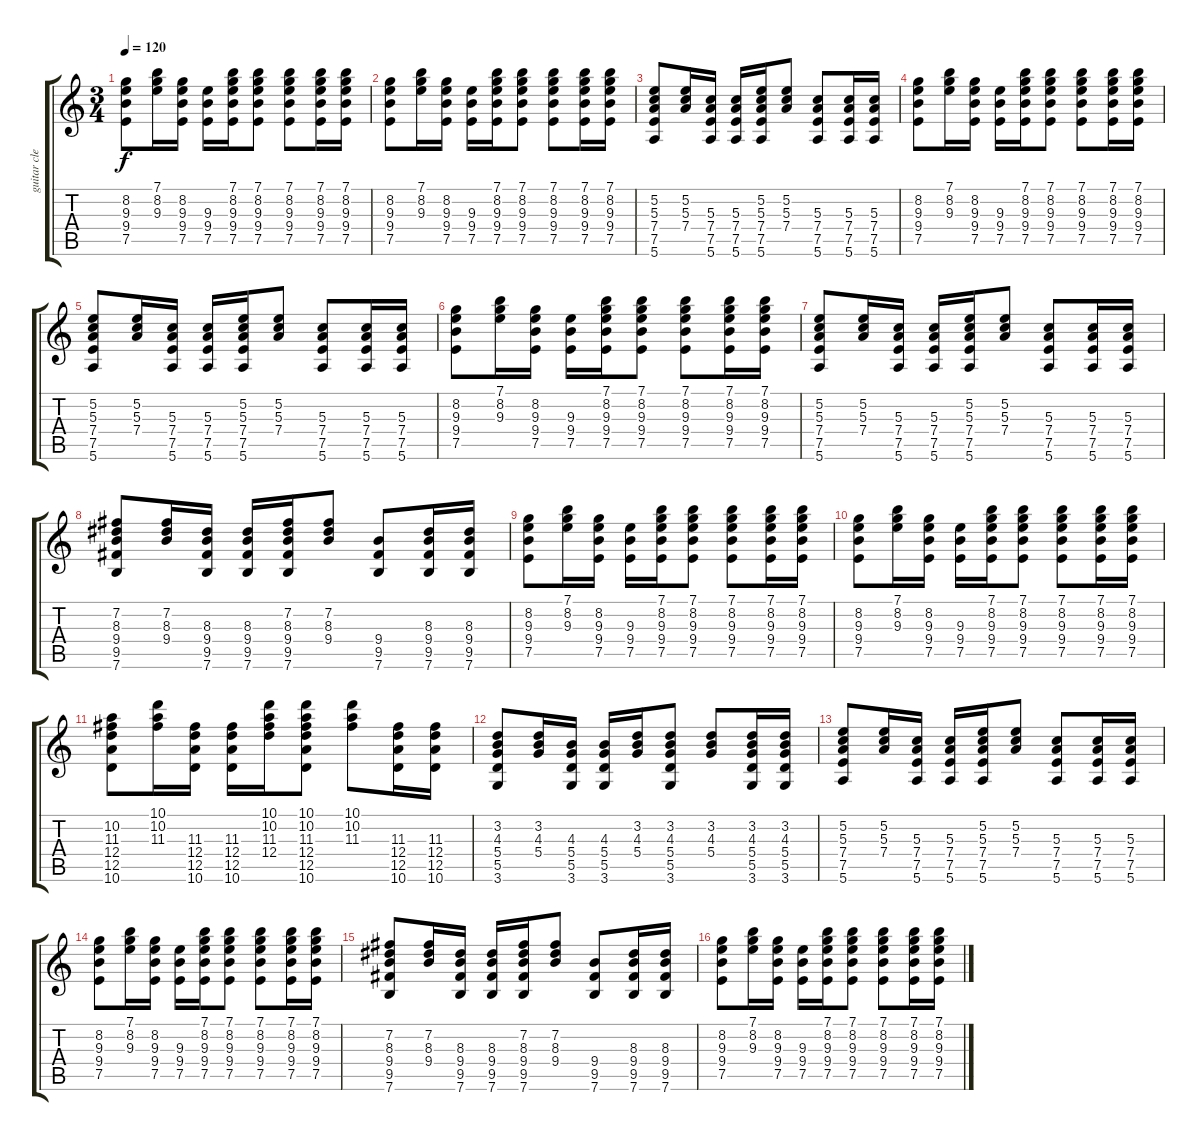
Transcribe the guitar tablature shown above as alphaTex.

\track ("guitar clean" "guitar cle") {instrument electricguitarclean}
\staff {score tabs}
\tuning (E4 B3 G3 D3 A2 E2) {hide}
\ts (3 4)
\tempo 120
\clef g2
\ks c
(8.2 9.3 9.4 7.5).8{dy f} (7.1 8.2 9.3).16 (8.2 9.3 9.4 7.5).16 (9.3 9.4 7.5).16 (7.1 8.2 9.3 9.4 7.5).16 (7.1 8.2 9.3 9.4 7.5).8 (7.1 8.2 9.3 9.4 7.5).8 (7.1 8.2 9.3 9.4 7.5).16 (7.1 8.2 9.3 9.4 7.5).16 |
(8.2 9.3 9.4 7.5).8 (7.1 8.2 9.3).16 (8.2 9.3 9.4 7.5).16 (9.3 9.4 7.5).16 (7.1 8.2 9.3 9.4 7.5).16 (7.1 8.2 9.3 9.4 7.5).8 (7.1 8.2 9.3 9.4 7.5).8 (7.1 8.2 9.3 9.4 7.5).16 (7.1 8.2 9.3 9.4 7.5).16 |
(5.2 5.3 7.4 7.5 5.6).8 (5.2 5.3 7.4).16 (5.3 7.4 7.5 5.6).16 (5.3 7.4 7.5 5.6).16 (5.2 5.3 7.4 7.5 5.6).16 (5.2 5.3 7.4).8 (5.3 7.4 7.5 5.6).8 (5.3 7.4 7.5 5.6).16 (5.3 7.4 7.5 5.6).16 |
(8.2 9.3 9.4 7.5).8 (7.1 8.2 9.3).16 (8.2 9.3 9.4 7.5).16 (9.3 9.4 7.5).16 (7.1 8.2 9.3 9.4 7.5).16 (7.1 8.2 9.3 9.4 7.5).8 (7.1 8.2 9.3 9.4 7.5).8 (7.1 8.2 9.3 9.4 7.5).16 (7.1 8.2 9.3 9.4 7.5).16 |
(5.2 5.3 7.4 7.5 5.6).8 (5.2 5.3 7.4).16 (5.3 7.4 7.5 5.6).16 (5.3 7.4 7.5 5.6).16 (5.2 5.3 7.4 7.5 5.6).16 (5.2 5.3 7.4).8 (5.3 7.4 7.5 5.6).8 (5.3 7.4 7.5 5.6).16 (5.3 7.4 7.5 5.6).16 |
(8.2 9.3 9.4 7.5).8 (7.1 8.2 9.3).16 (8.2 9.3 9.4 7.5).16 (9.3 9.4 7.5).16 (7.1 8.2 9.3 9.4 7.5).16 (7.1 8.2 9.3 9.4 7.5).8 (7.1 8.2 9.3 9.4 7.5).8 (7.1 8.2 9.3 9.4 7.5).16 (7.1 8.2 9.3 9.4 7.5).16 |
(5.2 5.3 7.4 7.5 5.6).8 (5.2 5.3 7.4).16 (5.3 7.4 7.5 5.6).16 (5.3 7.4 7.5 5.6).16 (5.2 5.3 7.4 7.5 5.6).16 (5.2 5.3 7.4).8 (5.3 7.4 7.5 5.6).8 (5.3 7.4 7.5 5.6).16 (5.3 7.4 7.5 5.6).16 |
(7.2 8.3 9.4 9.5 7.6).8 (7.2 8.3 9.4).16 (8.3 9.4 9.5 7.6).16 (8.3 9.4 9.5 7.6).16 (7.2 8.3 9.4 9.5 7.6).16 (7.2 8.3 9.4).8 (9.4 9.5 7.6).8 (8.3 9.4 9.5 7.6).16 (8.3 9.4 9.5 7.6).16 |
(8.2 9.3 9.4 7.5).8 (7.1 8.2 9.3).16 (8.2 9.3 9.4 7.5).16 (9.3 9.4 7.5).16 (7.1 8.2 9.3 9.4 7.5).16 (7.1 8.2 9.3 9.4 7.5).8 (7.1 8.2 9.3 9.4 7.5).8 (7.1 8.2 9.3 9.4 7.5).16 (7.1 8.2 9.3 9.4 7.5).16 |
(8.2 9.3 9.4 7.5).8 (7.1 8.2 9.3).16 (8.2 9.3 9.4 7.5).16 (9.3 9.4 7.5).16 (7.1 8.2 9.3 9.4 7.5).16 (7.1 8.2 9.3 9.4 7.5).8 (7.1 8.2 9.3 9.4 7.5).8 (7.1 8.2 9.3 9.4 7.5).16 (7.1 8.2 9.3 9.4 7.5).16 |
(10.2 11.3 12.4 12.5 10.6).8 (10.1 10.2 11.3).16 (11.3 12.4 12.5 10.6).16 (11.3 12.4 12.5 10.6).16 (10.1 10.2 11.3 12.4).16 (10.1 10.2 11.3 12.4 12.5 10.6).8 (10.1 10.2 11.3).8 (11.3 12.4 12.5 10.6).16 (11.3 12.4 12.5 10.6).16 |
(3.2 4.3 5.4 5.5 3.6).8 (3.2 4.3 5.4).16 (4.3 5.4 5.5 3.6).16 (4.3 5.4 5.5 3.6).16 (3.2 4.3 5.4).16 (3.2 4.3 5.4 5.5 3.6).8 (3.2 4.3 5.4).8 (3.2 4.3 5.4 5.5 3.6).16 (3.2 4.3 5.4 5.5 3.6).16 |
(5.2 5.3 7.4 7.5 5.6).8 (5.2 5.3 7.4).16 (5.3 7.4 7.5 5.6).16 (5.3 7.4 7.5 5.6).16 (5.2 5.3 7.4 7.5 5.6).16 (5.2 5.3 7.4).8 (5.3 7.4 7.5 5.6).8 (5.3 7.4 7.5 5.6).16 (5.3 7.4 7.5 5.6).16 |
(8.2 9.3 9.4 7.5).8 (7.1 8.2 9.3).16 (8.2 9.3 9.4 7.5).16 (9.3 9.4 7.5).16 (7.1 8.2 9.3 9.4 7.5).16 (7.1 8.2 9.3 9.4 7.5).8 (7.1 8.2 9.3 9.4 7.5).8 (7.1 8.2 9.3 9.4 7.5).16 (7.1 8.2 9.3 9.4 7.5).16 |
(7.2 8.3 9.4 9.5 7.6).8 (7.2 8.3 9.4).16 (8.3 9.4 9.5 7.6).16 (8.3 9.4 9.5 7.6).16 (7.2 8.3 9.4 9.5 7.6).16 (7.2 8.3 9.4).8 (9.4 9.5 7.6).8 (8.3 9.4 9.5 7.6).16 (8.3 9.4 9.5 7.6).16 |
(8.2 9.3 9.4 7.5).8 (7.1 8.2 9.3).16 (8.2 9.3 9.4 7.5).16 (9.3 9.4 7.5).16 (7.1 8.2 9.3 9.4 7.5).16 (7.1 8.2 9.3 9.4 7.5).8 (7.1 8.2 9.3 9.4 7.5).8 (7.1 8.2 9.3 9.4 7.5).16 (7.1 8.2 9.3 9.4 7.5).16
